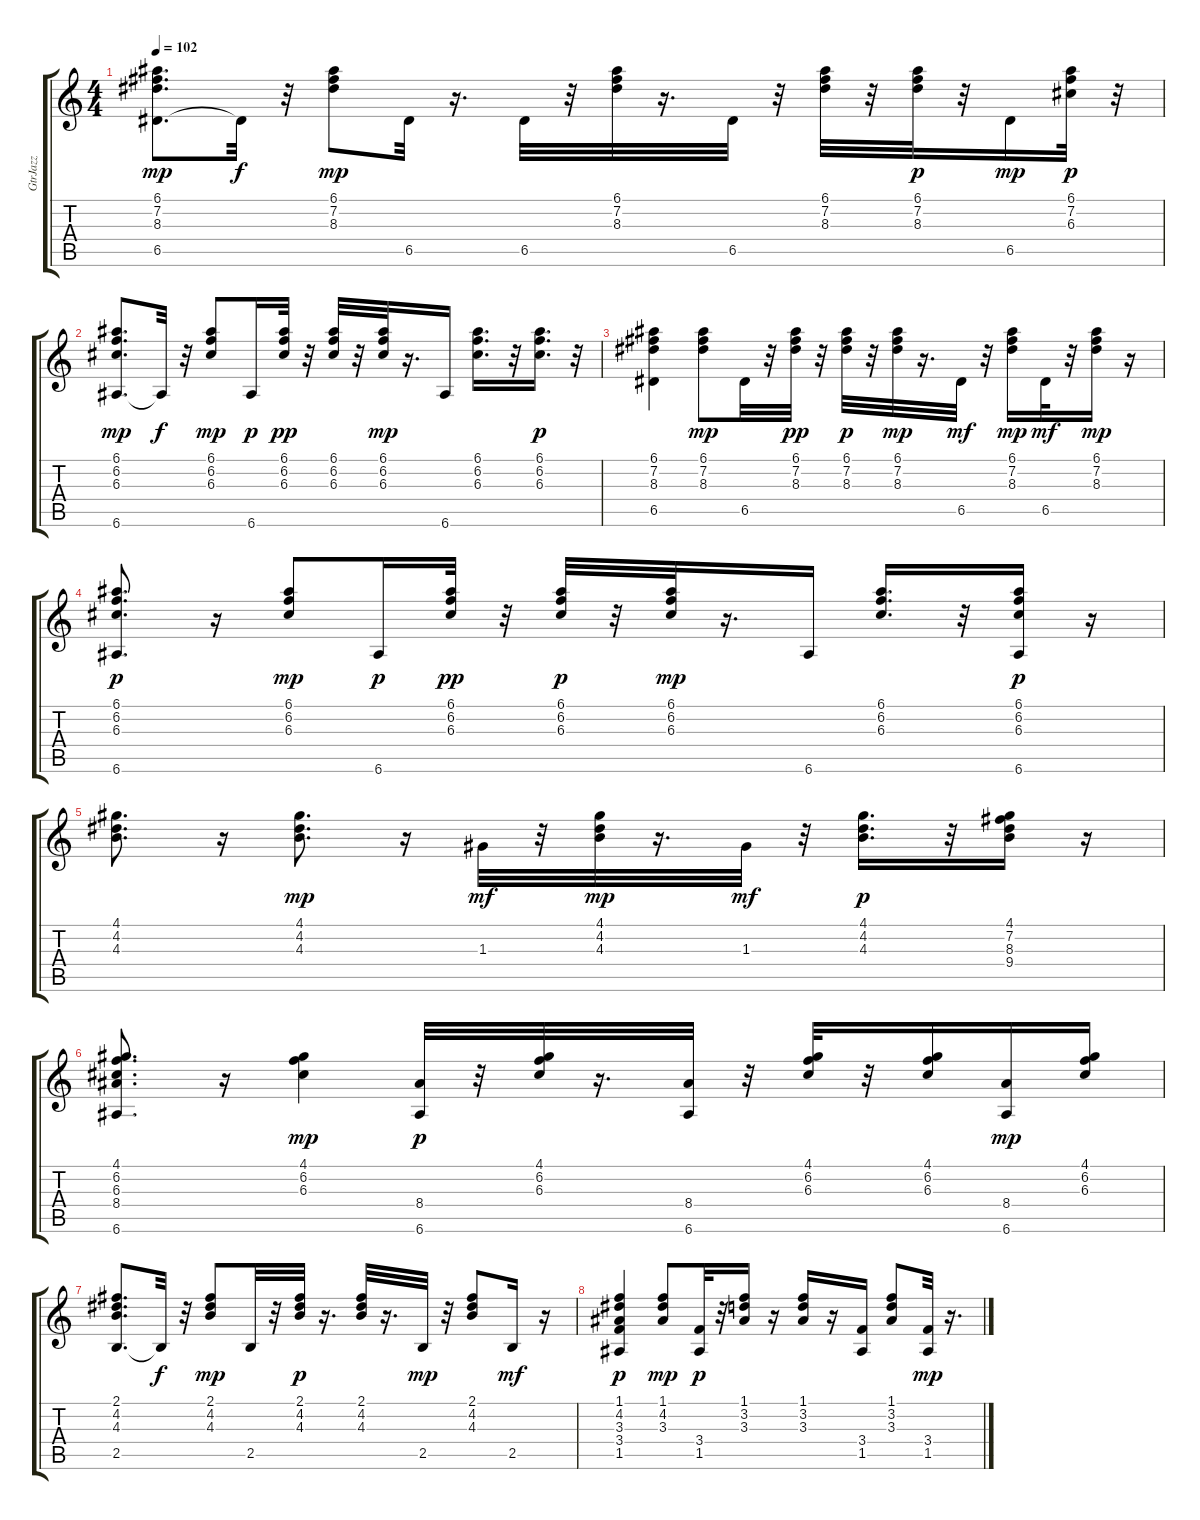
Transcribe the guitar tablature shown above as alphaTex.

\track ("GtrJazz" "GtrJazz") {instrument electricguitarclean}
\staff {score tabs}
\tuning (E4 B3 G3 D3 A2 E2) {hide}
\ts (4 4)
\tempo 102
\clef g2
\ks c
(6.1 7.2 8.3 6.5).8{d dy mp} 6.5{t}.32{dy f} r.32 (6.1 7.2 8.3).8{dy mp} 6.5.32 r.16{d} 6.5.32 r.32 (6.1 7.2 8.3).32 r.16{d} 6.5.32 r.32 (6.1 7.2 8.3).32 r.32 (6.1 7.2 8.3).32{dy p} r.32 6.5.16{dy mp} (6.1 7.2 6.3).32{dy p} r.32 |
(6.1 6.2 6.3 6.6).8{d dy mp} 6.6{t}.32{dy f} r.32 (6.1 6.2 6.3).8{dy mp} 6.6.16{dy p} (6.1 6.2 6.3).32{dy pp} r.32 (6.1 6.2 6.3).32 r.32 (6.1 6.2 6.3).32{dy mp} r.16{d} 6.6.16 (6.1 6.2 6.3).16{d} r.32 (6.1 6.2 6.3).16{d dy p} r.32 |
(6.1 7.2 8.3 6.5).4 (6.1 7.2 8.3).8{dy mp} 6.5.32 r.32 (6.1 7.2 8.3).32{dy pp} r.32 (6.1 7.2 8.3).32{dy p} r.32 (6.1 7.2 8.3).32{dy mp} r.16{d} 6.5.32{dy mf} r.32 (6.1 7.2 8.3).16{dy mp} 6.5.32{dy mf} r.32 (6.1 7.2 8.3).16{dy mp} r.16 |
(6.1 6.2 6.3 6.6).8{d dy p} r.16 (6.1 6.2 6.3).8{dy mp} 6.6.16{dy p} (6.1 6.2 6.3).32{dy pp} r.32 (6.1 6.2 6.3).32{dy p} r.32 (6.1 6.2 6.3).32{dy mp} r.16{d} 6.6.16 (6.1 6.2 6.3).16{d} r.32 (6.1 6.2 6.3 6.6).16{dy p} r.16 |
(4.1 4.2 4.3).8{d} r.16 (4.1 4.2 4.3).8{d dy mp} r.16 1.3.32{dy mf} r.32 (4.1 4.2 4.3).32{dy mp} r.16{d} 1.3.32{dy mf} r.32 (4.1 4.2 4.3).16{d dy p} r.32 (4.1 7.2 8.3 9.4).16 r.16 |
(4.1 6.2 6.3 8.4 6.6).8{d} r.16 (4.1 6.2 6.3).4{dy mp} (8.4 6.6).32{dy p} r.32 (4.1 6.2 6.3).32 r.16{d} (8.4 6.6).32 r.32 (4.1 6.2 6.3).32 r.32 (4.1 6.2 6.3).16 (8.4 6.6).16{dy mp} (4.1 6.2 6.3).16 |
(2.1 4.2 4.3 2.5).8{d} 2.5{t}.32{dy f} r.32 (2.1 4.2 4.3).8{dy mp} 2.5.32 r.32 (2.1 4.2 4.3).32{dy p} r.16{d} (2.1 4.2 4.3).32 r.16{d} 2.5.32{dy mp} r.32 (2.1 4.2 4.3).8 2.5.16{dy mf} r.16 |
(1.1 4.2 3.3 3.4 1.5).4{dy p} (1.1 4.2 3.3).8{dy mp} (3.4 1.5).32{dy p} r.32 (1.1 3.2 3.3).16 r.16 (1.1 3.2 3.3).16 r.16 (3.4 1.5).16 (1.1 3.2 3.3).8 (3.4 1.5).32{dy mp} r.16{d}
